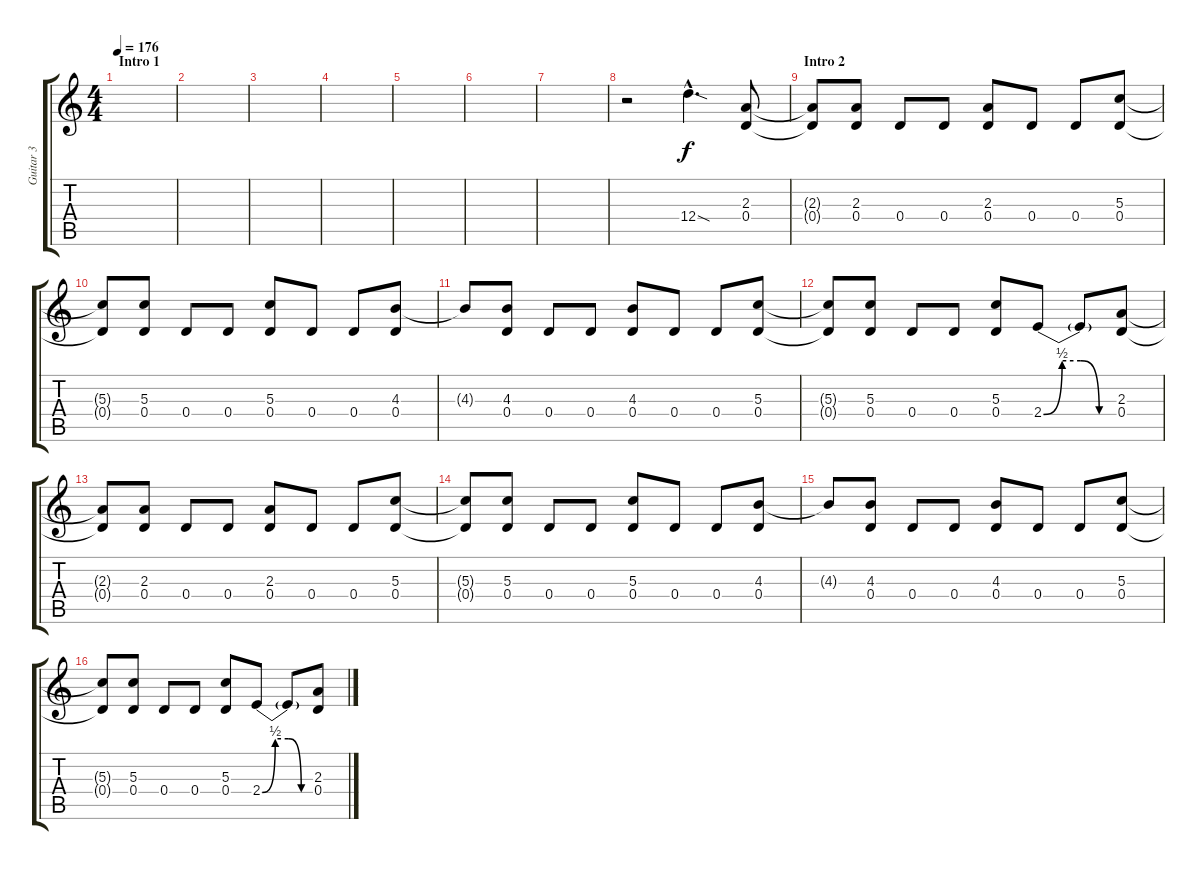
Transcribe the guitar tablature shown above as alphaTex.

\track ("Guitar 3" "Guitar 3") {instrument distortionguitar}
\staff {score tabs}
\tuning (E4 B3 G3 D3 A2 E2) {hide}
\ts (4 4)
\section ("" "Intro 1")
\tempo 176
\clef g2
\ks c
|
|
|
|
|
|
|
r.2 12.4{sod hac}.4{d} (2.3 0.4).8 |
\section ("" "Intro 2")
(2.3{t} 0.4{t}).8 (2.3 0.4).8 0.4.8 0.4.8 (2.3 0.4).8 0.4.8 0.4.8 (5.3 0.4).8 |
(5.3{t} 0.4{t}).8 (5.3 0.4).8 0.4.8 0.4.8 (5.3 0.4).8 0.4.8 0.4.8 (4.3 0.4).8 |
4.3{t}.8 (4.3 0.4).8 0.4.8 0.4.8 (4.3 0.4).8 0.4.8 0.4.8 (5.3 0.4).8 |
(5.3{t} 0.4{t}).8 (5.3 0.4).8 0.4.8 0.4.8 (5.3 0.4).8 2.4{be (custom 0 0 15 2 30 2 45 0 60 0)}.8 2.4{t}.8 (2.3 0.4).8 |
(2.3{t} 0.4{t}).8 (2.3 0.4).8 0.4.8 0.4.8 (2.3 0.4).8 0.4.8 0.4.8 (5.3 0.4).8 |
(5.3{t} 0.4{t}).8 (5.3 0.4).8 0.4.8 0.4.8 (5.3 0.4).8 0.4.8 0.4.8 (4.3 0.4).8 |
4.3{t}.8 (4.3 0.4).8 0.4.8 0.4.8 (4.3 0.4).8 0.4.8 0.4.8 (5.3 0.4).8 |
(5.3{t} 0.4{t}).8 (5.3 0.4).8 0.4.8 0.4.8 (5.3 0.4).8 2.4{be (custom 0 0 15 2 30 2 45 0 60 0)}.8 2.4{t}.8 (2.3 0.4).8
